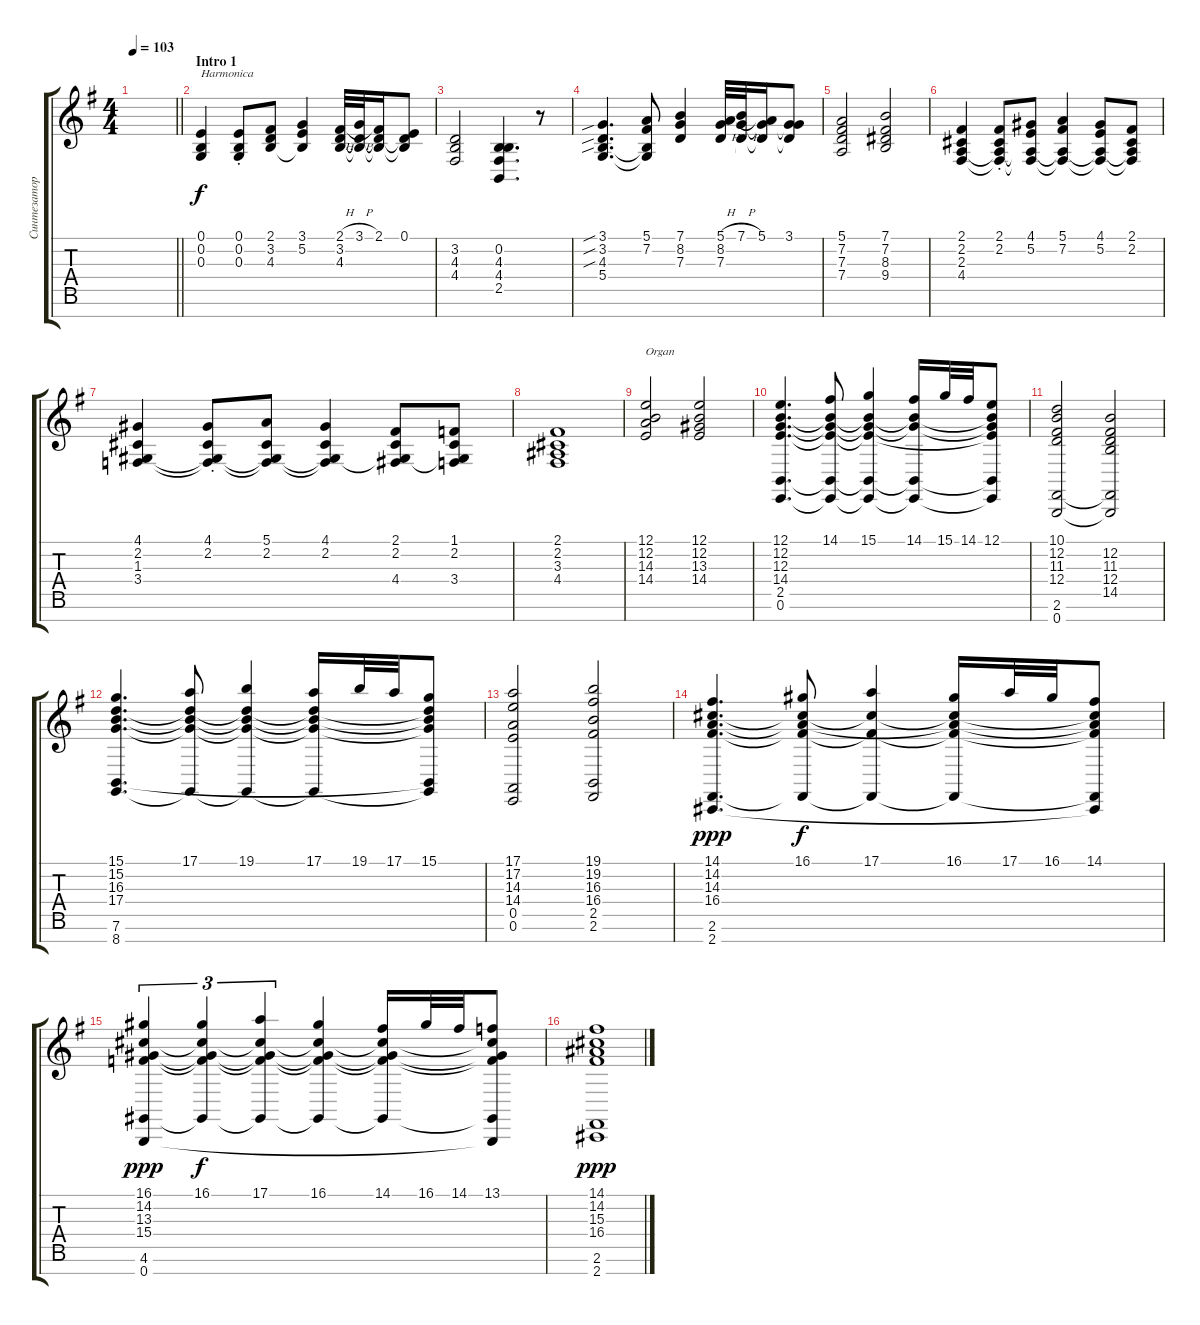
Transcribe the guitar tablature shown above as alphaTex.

\track ("Синтезатор" "Синтезатор") {instrument accordion}
\staff {score tabs}
\tuning (E4 B3 G3 D3 A2 E2 B1) {hide}
\ts (4 4)
\tempo 103
\clef g2
\barLineRight lightlight
\ks eminor
|
\section ("" "Intro 1")
(0.1 0.2 0.3).4{txt "Harmonica" instrument tangoaccordion} (0.1{st} 0.2{st} 0.3).8 (2.1 3.2 4.3).8 (3.1 5.2 4.3{t}).4 (2.1{h} 3.2 4.3).32 (3.1{h} 3.2{t} 4.3{t}).32 (2.1 3.2{t} 4.3{t}).16 (0.1 3.2{t} 4.3{t}).8 |
(3.2 4.3 4.4).2 (0.2 4.3 4.4 2.5).4{d} r.8 |
(3.1{sib} 3.2{sib} 4.3{sib} 5.4).4{d} (5.1 7.2 4.3{t} 5.4{t}).8 (7.1 8.2 7.3).4 (5.1{h} 8.2 7.3).32 (7.1{h} 8.2{t} 7.3{t}).32 (5.1 8.2{t} 7.3{t}).16 (3.1 8.2{t} 7.3{t}).8 |
(5.1 7.2 7.3 7.4).2 (7.1 7.2 8.3 9.4).2 |
(2.1 2.2 2.3 4.4).4 (2.1{st} 2.2{st} 2.3{t} 4.4{t}).8 (4.1 5.2 2.3{t} 4.4{t}).8 (5.1 7.2 2.3{t} 4.4{t}).4 (4.1 5.2 2.3{t} 4.4{t}).8 (2.1 2.2 2.3{t} 4.4{t}).8 |
(4.1 2.2 1.3 3.4).4 (4.1{st} 2.2{st} 1.3{t} 3.4{t}).8 (5.1 2.2 1.3{t} 3.4{t}).8 (4.1 2.2 1.3{t} 3.4{t}).4 (2.1 2.2 1.3{t} 4.4).8 (1.1 2.2 1.3{t} 3.4).8 |
(2.1 2.2 3.3 4.4).1 |
(12.1 12.2 14.3 14.4).2{txt "Organ" instrument churchorgan} (12.1 12.2 13.3 14.4).2 |
(12.1 12.2 12.3 14.4 2.5 0.6).4{d} (14.1 12.2{t} 12.3{t} 14.4{t} 2.5{t} 0.6{t}).8 (15.1 12.2{t} 12.3{t} 14.4{t} 2.5{t} 0.6{t}).4 (14.1 12.2{t} 12.3{t} 2.5{t} 0.6{t}).16 15.1.32 14.1.32 (12.1 12.2{t} 12.3{t} 14.4{t} 2.5{t} 0.6{t}).8 |
(10.1 12.2 11.3 12.4 2.6 0.7).2 (12.2 11.3 12.4 14.5 2.6{t} 0.7{t}).2 |
(15.1 15.2 16.3 17.4 7.6 8.7).4{d} (17.1 15.2{t} 16.3{t} 17.4{t} 8.7{t}).8 (19.1 15.2{t} 16.3{t} 17.4{t} 8.7{t}).4 (17.1 15.2{t} 16.3{t} 17.4{t} 8.7{t}).16 19.1.32 17.1.32 (15.1 15.2{t} 16.3{t} 17.4{t} 7.6{t} 8.7{t}).8 |
(17.1 17.2 14.3 14.4 0.5 0.6).2 (19.1 19.2 16.3 16.4 2.5 2.6).2 |
(14.1 14.2 14.3 16.4 2.6 2.7).4{d dy ppp} (16.1 14.2{t} 14.3{t} 16.4{t} 2.6{t}).8{dy f} (17.1 14.2{t} 16.4{t} 2.6{t}).4 (16.1 14.2{t} 14.3{t} 16.4{t} 2.6{t}).16 17.1.32 16.1.32 (14.1 14.2{t} 14.3{t} 16.4{t} 2.6{t} 2.7{t}).8 |
(16.1 14.2 13.3 15.4 4.6 0.7).4{tu (3 2) dy ppp} (16.1 14.2{t} 13.3{t} 15.4{t} 4.6{t}).4{tu (3 2) dy f} (17.1 14.2{t} 13.3{t} 15.4{t} 4.6{t}).4{tu (3 2)} (16.1 14.2{t} 13.3{t} 15.4{t} 4.6{t}).4 (14.1 14.2{t} 13.3{t} 15.4{t} 4.6{t}).16 16.1.32 14.1.32 (13.1 14.2{t} 13.3{t} 15.4{t} 4.6{t} 0.7{t}).8 |
(14.1 14.2 15.3 16.4 2.6 2.7).1{dy ppp}
